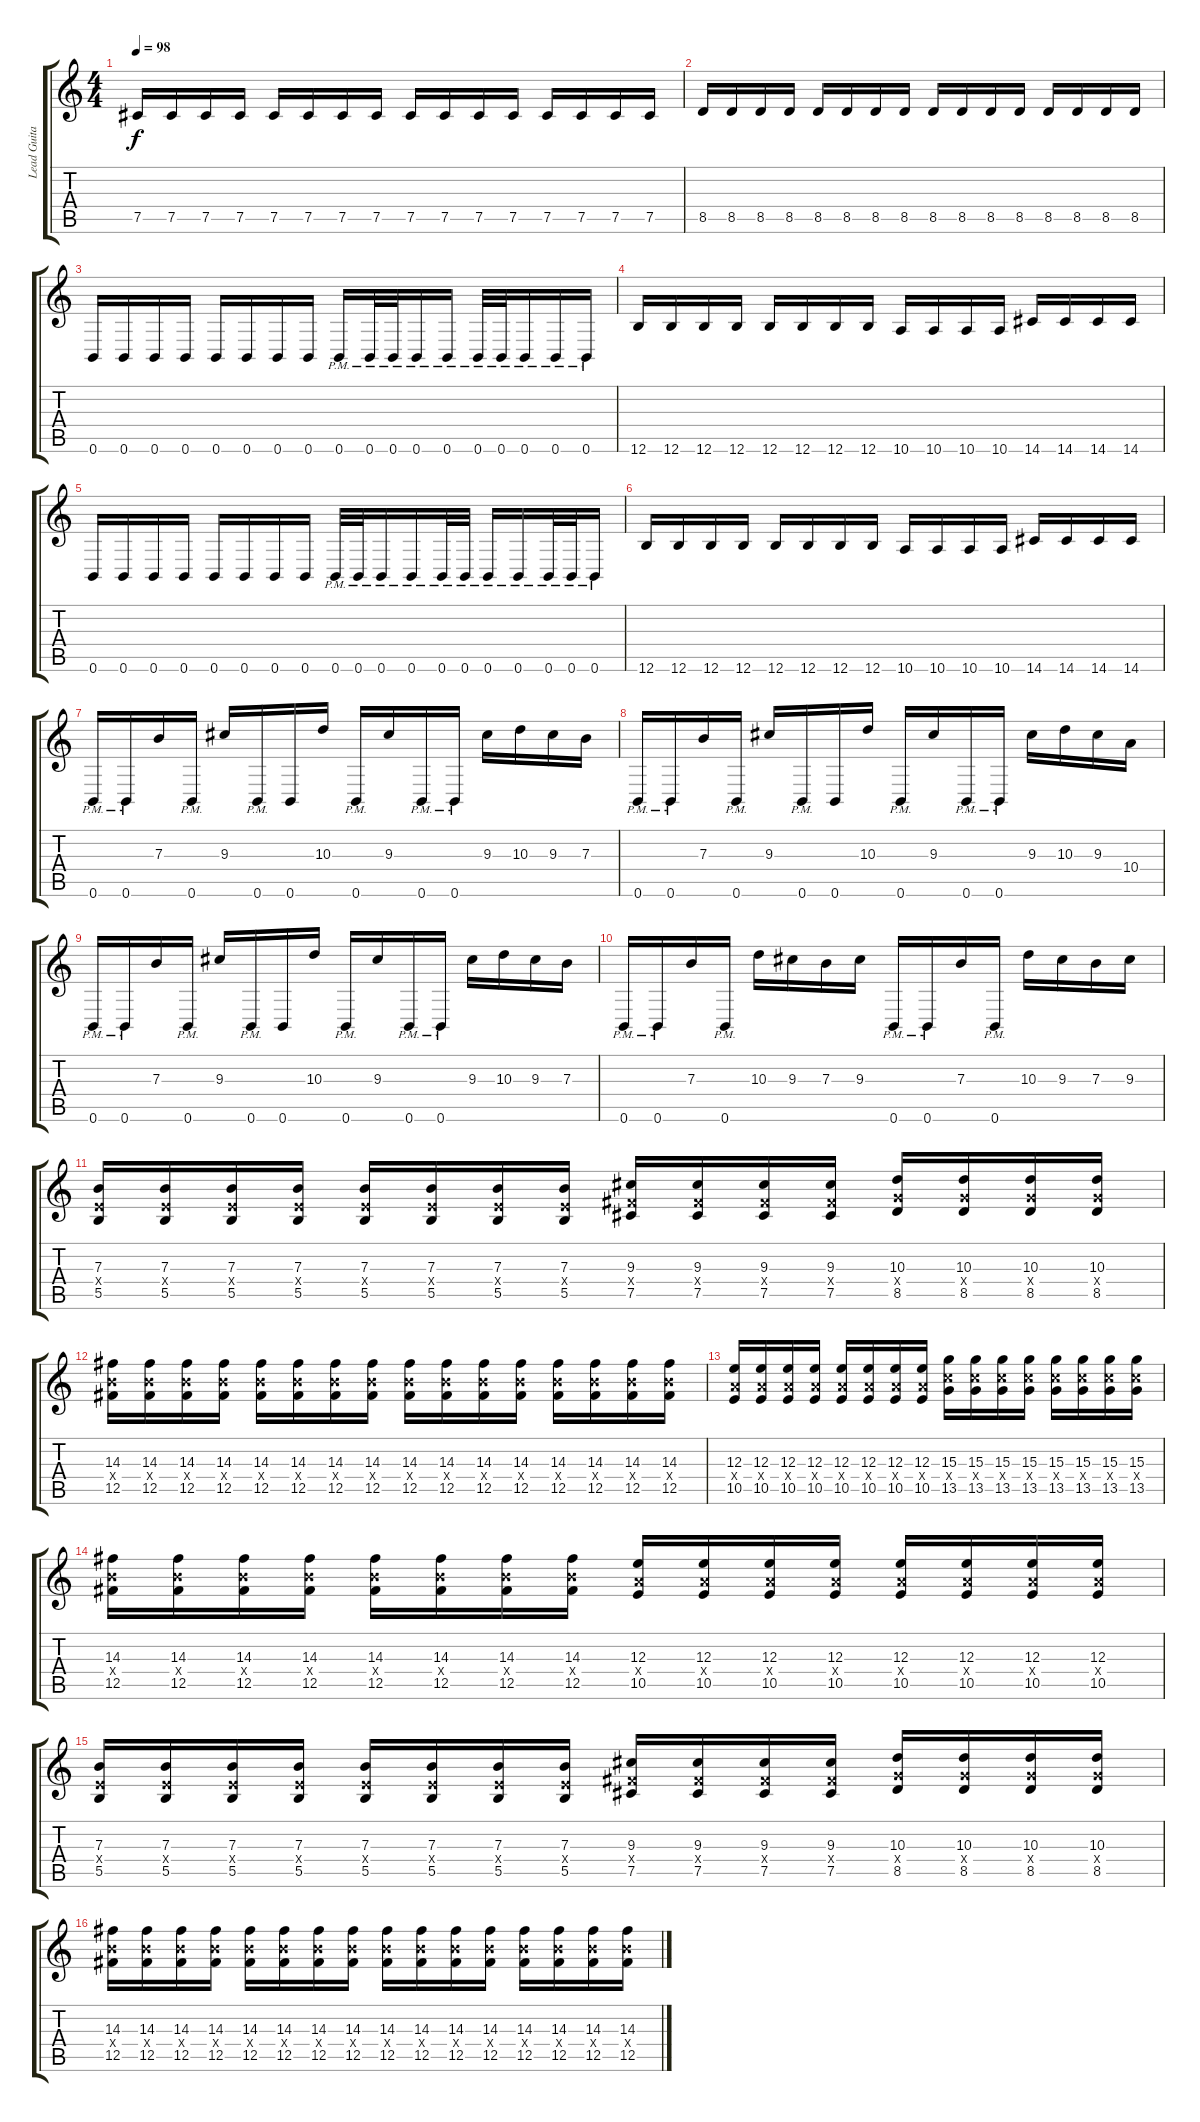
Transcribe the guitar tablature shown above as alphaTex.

\track ("Lead Guitar" "Lead Guita") {instrument distortionguitar}
\staff {score tabs}
\tuning (Db4 Ab3 E3 B2 Gb2 B1) {hide}
\ts (4 4)
\tempo 98
\clef g2
\ks c
7.5.16{dy f} 7.5.16 7.5.16 7.5.16 7.5.16 7.5.16 7.5.16 7.5.16 7.5.16 7.5.16 7.5.16 7.5.16 7.5.16 7.5.16 7.5.16 7.5.16 |
8.5.16 8.5.16 8.5.16 8.5.16 8.5.16 8.5.16 8.5.16 8.5.16 8.5.16 8.5.16 8.5.16 8.5.16 8.5.16 8.5.16 8.5.16 8.5.16 |
0.6.16 0.6.16 0.6.16 0.6.16 0.6.16 0.6.16 0.6.16 0.6.16 0.6{pm}.16 0.6{pm}.32 0.6{pm}.32 0.6{pm}.16 0.6{pm}.16 0.6{pm}.32 0.6{pm}.32 0.6{pm}.16 0.6{pm}.16 0.6{pm}.16 |
12.6.16 12.6.16 12.6.16 12.6.16 12.6.16 12.6.16 12.6.16 12.6.16 10.6.16 10.6.16 10.6.16 10.6.16 14.6.16 14.6.16 14.6.16 14.6.16 |
0.6.16 0.6.16 0.6.16 0.6.16 0.6.16 0.6.16 0.6.16 0.6.16 0.6{pm}.32 0.6{pm}.32 0.6{pm}.16 0.6{pm}.16 0.6{pm}.32 0.6{pm}.32 0.6{pm}.16 0.6{pm}.16 0.6{pm}.32 0.6{pm}.32 0.6{pm}.16 |
12.6.16 12.6.16 12.6.16 12.6.16 12.6.16 12.6.16 12.6.16 12.6.16 10.6.16 10.6.16 10.6.16 10.6.16 14.6.16 14.6.16 14.6.16 14.6.16 |
0.6{pm}.16 0.6{pm}.16 7.3.16 0.6{pm}.16 9.3.16 0.6{pm}.16 0.6.16 10.3.16 0.6{pm}.16 9.3.16 0.6{pm}.16 0.6{pm}.16 9.3.16 10.3.16 9.3.16 7.3.16 |
0.6{pm}.16 0.6{pm}.16 7.3.16 0.6{pm}.16 9.3.16 0.6{pm}.16 0.6.16 10.3.16 0.6{pm}.16 9.3.16 0.6{pm}.16 0.6{pm}.16 9.3.16 10.3.16 9.3.16 10.4.16 |
0.6{pm}.16 0.6{pm}.16 7.3.16 0.6{pm}.16 9.3.16 0.6{pm}.16 0.6.16 10.3.16 0.6{pm}.16 9.3.16 0.6{pm}.16 0.6{pm}.16 9.3.16 10.3.16 9.3.16 7.3.16 |
0.6{pm}.16 0.6{pm}.16 7.3.16 0.6{pm}.16 10.3.16 9.3.16 7.3.16 9.3.16 0.6{pm}.16 0.6{pm}.16 7.3.16 0.6{pm}.16 10.3.16 9.3.16 7.3.16 9.3.16 |
(7.3 5.4{x} 5.5).16 (7.3 5.4{x} 5.5).16 (7.3 5.4{x} 5.5).16 (7.3 5.4{x} 5.5).16 (7.3 5.4{x} 5.5).16 (7.3 5.4{x} 5.5).16 (7.3 5.4{x} 5.5).16 (7.3 5.4{x} 5.5).16 (9.3 7.4{x} 7.5).16 (9.3 7.4{x} 7.5).16 (9.3 7.4{x} 7.5).16 (9.3 7.4{x} 7.5).16 (10.3 8.4{x} 8.5).16 (10.3 8.4{x} 8.5).16 (10.3 8.4{x} 8.5).16 (10.3 8.4{x} 8.5).16 |
(14.3 12.4{x} 12.5).16 (14.3 12.4{x} 12.5).16 (14.3 12.4{x} 12.5).16 (14.3 12.4{x} 12.5).16 (14.3 12.4{x} 12.5).16 (14.3 12.4{x} 12.5).16 (14.3 12.4{x} 12.5).16 (14.3 12.4{x} 12.5).16 (14.3 12.4{x} 12.5).16 (14.3 12.4{x} 12.5).16 (14.3 12.4{x} 12.5).16 (14.3 12.4{x} 12.5).16 (14.3 12.4{x} 12.5).16 (14.3 12.4{x} 12.5).16 (14.3 12.4{x} 12.5).16 (14.3 12.4{x} 12.5).16 |
(12.3 10.4{x} 10.5).16 (12.3 10.4{x} 10.5).16 (12.3 10.4{x} 10.5).16 (12.3 10.4{x} 10.5).16 (12.3 10.4{x} 10.5).16 (12.3 10.4{x} 10.5).16 (12.3 10.4{x} 10.5).16 (12.3 10.4{x} 10.5).16 (15.3 13.4{x} 13.5).16 (15.3 13.4{x} 13.5).16 (15.3 13.4{x} 13.5).16 (15.3 13.4{x} 13.5).16 (15.3 13.4{x} 13.5).16 (15.3 13.4{x} 13.5).16 (15.3 13.4{x} 13.5).16 (15.3 13.4{x} 13.5).16 |
(14.3 12.4{x} 12.5).16 (14.3 12.4{x} 12.5).16 (14.3 12.4{x} 12.5).16 (14.3 12.4{x} 12.5).16 (14.3 12.4{x} 12.5).16 (14.3 12.4{x} 12.5).16 (14.3 12.4{x} 12.5).16 (14.3 12.4{x} 12.5).16 (12.3 10.4{x} 10.5).16 (12.3 10.4{x} 10.5).16 (12.3 10.4{x} 10.5).16 (12.3 10.4{x} 10.5).16 (12.3 10.4{x} 10.5).16 (12.3 10.4{x} 10.5).16 (12.3 10.4{x} 10.5).16 (12.3 10.4{x} 10.5).16 |
(7.3 5.4{x} 5.5).16 (7.3 5.4{x} 5.5).16 (7.3 5.4{x} 5.5).16 (7.3 5.4{x} 5.5).16 (7.3 5.4{x} 5.5).16 (7.3 5.4{x} 5.5).16 (7.3 5.4{x} 5.5).16 (7.3 5.4{x} 5.5).16 (9.3 7.4{x} 7.5).16 (9.3 7.4{x} 7.5).16 (9.3 7.4{x} 7.5).16 (9.3 7.4{x} 7.5).16 (10.3 8.4{x} 8.5).16 (10.3 8.4{x} 8.5).16 (10.3 8.4{x} 8.5).16 (10.3 8.4{x} 8.5).16 |
(14.3 12.4{x} 12.5).16 (14.3 12.4{x} 12.5).16 (14.3 12.4{x} 12.5).16 (14.3 12.4{x} 12.5).16 (14.3 12.4{x} 12.5).16 (14.3 12.4{x} 12.5).16 (14.3 12.4{x} 12.5).16 (14.3 12.4{x} 12.5).16 (14.3 12.4{x} 12.5).16 (14.3 12.4{x} 12.5).16 (14.3 12.4{x} 12.5).16 (14.3 12.4{x} 12.5).16 (14.3 12.4{x} 12.5).16 (14.3 12.4{x} 12.5).16 (14.3 12.4{x} 12.5).16 (14.3 12.4{x} 12.5).16
